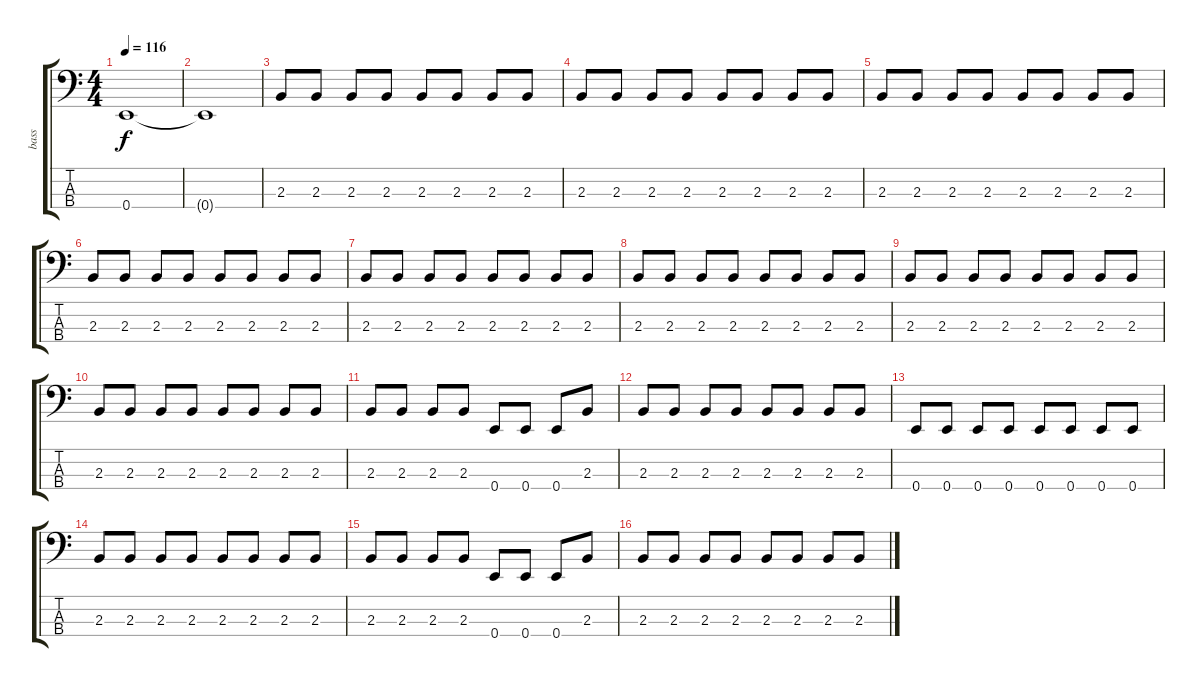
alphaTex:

\track ("bass" "bass") {instrument electricbasspick}
\staff {score tabs}
\tuning (G2 D2 A1 E1) {hide}
\ts (4 4)
\tempo 116
\clef f4
\ks c
0.4{t}.1{dy f} |
0.4{t}.1 |
2.3.8 2.3.8 2.3.8 2.3.8 2.3.8 2.3.8 2.3.8 2.3.8 |
2.3.8 2.3.8 2.3.8 2.3.8 2.3.8 2.3.8 2.3.8 2.3.8 |
2.3.8 2.3.8 2.3.8 2.3.8 2.3.8 2.3.8 2.3.8 2.3.8 |
2.3.8 2.3.8 2.3.8 2.3.8 2.3.8 2.3.8 2.3.8 2.3.8 |
2.3.8 2.3.8 2.3.8 2.3.8 2.3.8 2.3.8 2.3.8 2.3.8 |
2.3.8 2.3.8 2.3.8 2.3.8 2.3.8 2.3.8 2.3.8 2.3.8 |
2.3.8 2.3.8 2.3.8 2.3.8 2.3.8 2.3.8 2.3.8 2.3.8 |
2.3.8 2.3.8 2.3.8 2.3.8 2.3.8 2.3.8 2.3.8 2.3.8 |
2.3.8 2.3.8 2.3.8 2.3.8 0.4.8 0.4.8 0.4.8 2.3.8 |
2.3.8 2.3.8 2.3.8 2.3.8 2.3.8 2.3.8 2.3.8 2.3.8 |
0.4.8 0.4.8 0.4.8 0.4.8 0.4.8 0.4.8 0.4.8 0.4.8 |
2.3.8 2.3.8 2.3.8 2.3.8 2.3.8 2.3.8 2.3.8 2.3.8 |
2.3.8 2.3.8 2.3.8 2.3.8 0.4.8 0.4.8 0.4.8 2.3.8 |
2.3.8 2.3.8 2.3.8 2.3.8 2.3.8 2.3.8 2.3.8 2.3.8
